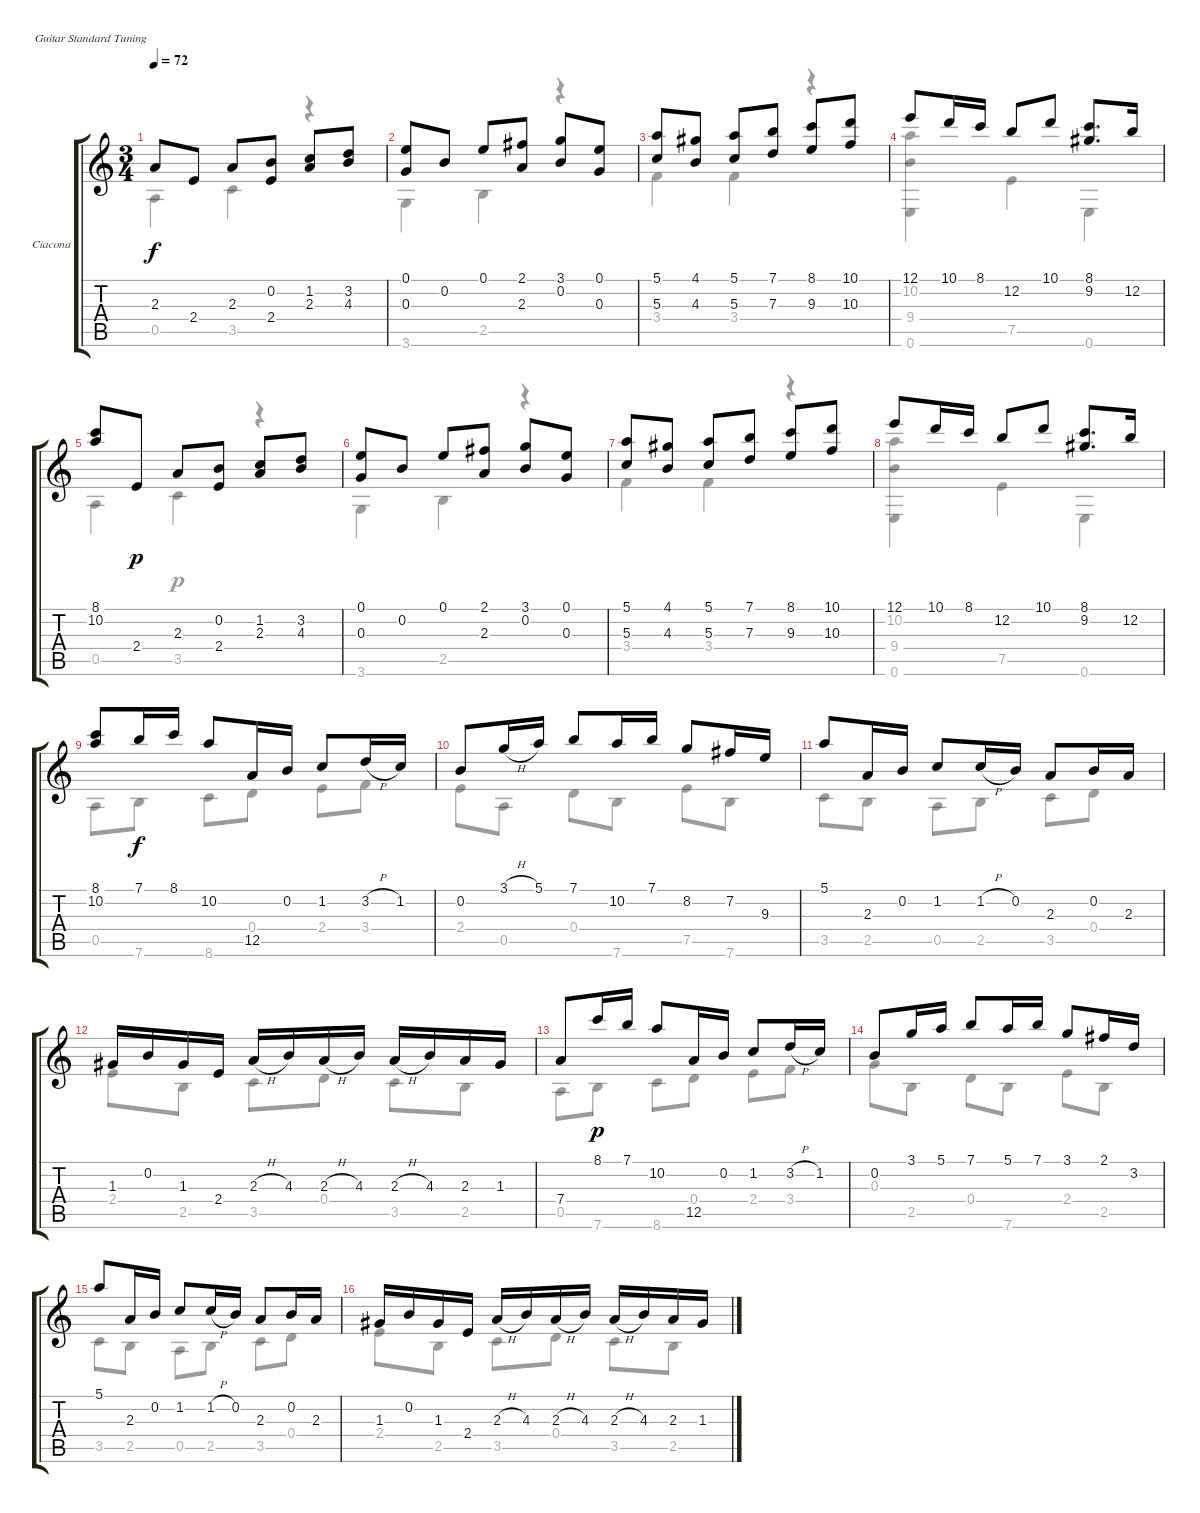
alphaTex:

\bracketExtendMode groupsimilarinstruments
\firstSystemTrackNameOrientation horizontal
\otherSystemsTrackNameOrientation horizontal
\track ("Ciacona" "Ciacona") {instrument acousticguitarnylon}
\staff {score tabs}
\tuning (E4 B3 G3 D3 A2 E2)
\voice
\ts (3 4)
\tempo 72
\clef g2
\ks c
2.3.8{dy f} 2.4.8 2.3.8 (0.2 2.4).8 (1.2 2.3).8 (3.2 4.3).8 |
(0.1 0.3).8 0.2.8 0.1.8 (2.1 2.3).8 (3.1 0.2).8 (0.1 0.3).8 |
(5.1 5.3).8 (4.1 4.3).8 (5.1 5.3).8 (7.1 7.3).8 (8.1 9.3).8 (10.1 10.3).8 |
12.1.8 10.1.16 8.1.16 12.2.8 10.1.8 (8.1 9.2).8{d} 12.2.16 |
(8.1 10.2).8 2.4.8{dy p} 2.3.8 (0.2 2.4).8 (1.2 2.3).8 (3.2 4.3).8 |
(0.1 0.3).8 0.2.8 0.1.8 (2.1 2.3).8 (3.1 0.2).8 (0.1 0.3).8 |
(5.1 5.3).8 (4.1 4.3).8 (5.1 5.3).8 (7.1 7.3).8 (8.1 9.3).8 (10.1 10.3).8 |
12.1.8 10.1.16 8.1.16 12.2.8 10.1.8 (8.1 9.2).8{d} 12.2.16 |
(8.1 10.2).8 7.1.16{dy f} 8.1.16 10.2.8 12.5.16 0.2.16 1.2.8 3.2{h}.16 1.2.16 |
0.2.8 3.1{h}.16 5.1.16 7.1.8 10.2.16 7.1.16 8.2.8 7.2.16 9.3.16 |
5.1.8 2.3.16 0.2.16 1.2.8 1.2{h}.16 0.2.16 2.3.8 0.2.16 2.3.16 |
1.3.16 0.2.16 1.3.16 2.4.16 2.3{h}.16 4.3.16 2.3{h}.16 4.3.16 2.3{h}.16 4.3.16 2.3.16 1.3.16 |
7.4.8 8.1.16{dy p} 7.1.16 10.2.8 12.5.16 0.2.16 1.2.8 3.2{h}.16 1.2.16 |
0.2.8 3.1.16 5.1.16 7.1.8 5.1.16 7.1.16 3.1.8 2.1.16 3.2.16 |
5.1.8 2.3.16 0.2.16 1.2.8 1.2{h}.16 0.2.16 2.3.8 0.2.16 2.3.16 |
1.3.16 0.2.16 1.3.16 2.4.16 2.3{h}.16 4.3.16 2.3{h}.16 4.3.16 2.3{h}.16 4.3.16 2.3.16 1.3.16
\voice
\clef g2
\ottava regular
\simile none
\ks c
0.5.4{dy f} 3.5.4 r.4 |
3.6.4 2.5.4 r.4 |
3.4.4 3.4.4 r.4 |
(10.2 9.4 0.6).4 7.5.4 0.6.4 |
0.5.4 3.5.4{dy p} r.4 |
3.6.4 2.5.4 r.4 |
3.4.4 3.4.4 r.4 |
(10.2 9.4 0.6).4 7.5.4 0.6.4 |
0.5.8 7.6.8{dy f} 8.6.8 0.4.8 2.4.8 3.4.8 |
2.4.8 0.5.8 0.4.8 7.6.8 7.5.8 7.6.8 |
3.5.8 2.5.8 0.5.8 2.5.8 3.5.8 0.4.8 |
2.4.8 2.5.8 3.5.8 0.4.8 3.5.8 2.5.8 |
0.5.8 7.6.8{dy p} 8.6.8 0.4.8 2.4.8 3.4.8 |
0.3.8 2.5.8 0.4.8 7.6.8 2.4.8 2.5.8 |
3.5.8 2.5.8 0.5.8 2.5.8 3.5.8 0.4.8 |
2.4.8 2.5.8 3.5.8 0.4.8 3.5.8 2.5.8
